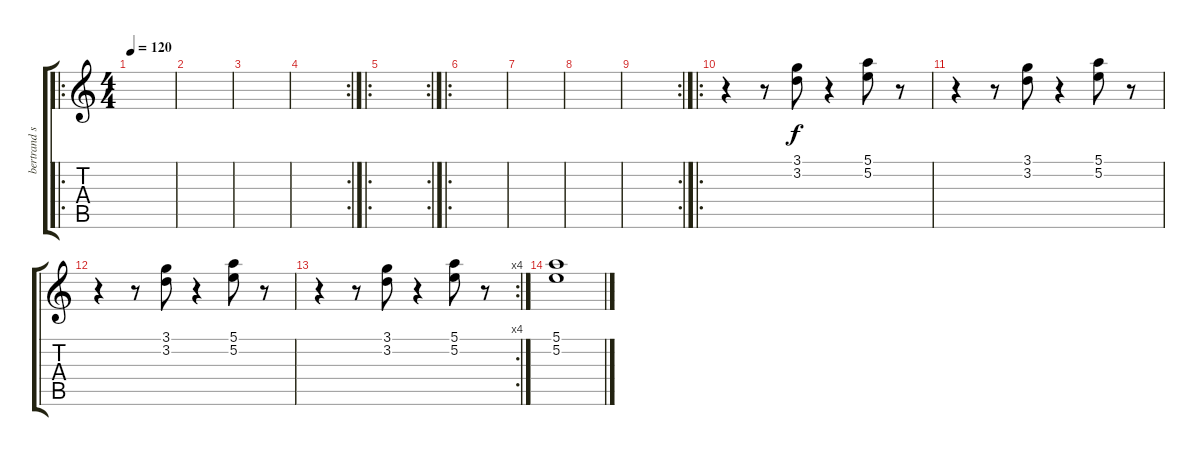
\track ("bertrand saturer" "bertrand s") {instrument distortionguitar}
\staff {score tabs}
\tuning (E4 B3 G3 D3 A2 E2) {hide}
\ro
\ts (4 4)
\tempo 120
\clef g2
\ks c
|
|
|
\rc 2
|
\ro
\rc 2
|
\ro
|
|
|
\rc 2
|
\ro
r.4 r.8 (3.1 3.2).8 r.4 (5.1 5.2).8 r.8 |
r.4 r.8 (3.1 3.2).8 r.4 (5.1 5.2).8 r.8 |
r.4 r.8 (3.1 3.2).8 r.4 (5.1 5.2).8 r.8 |
\rc 4
r.4 r.8 (3.1 3.2).8 r.4 (5.1 5.2).8 r.8 |
(5.1 5.2).1
